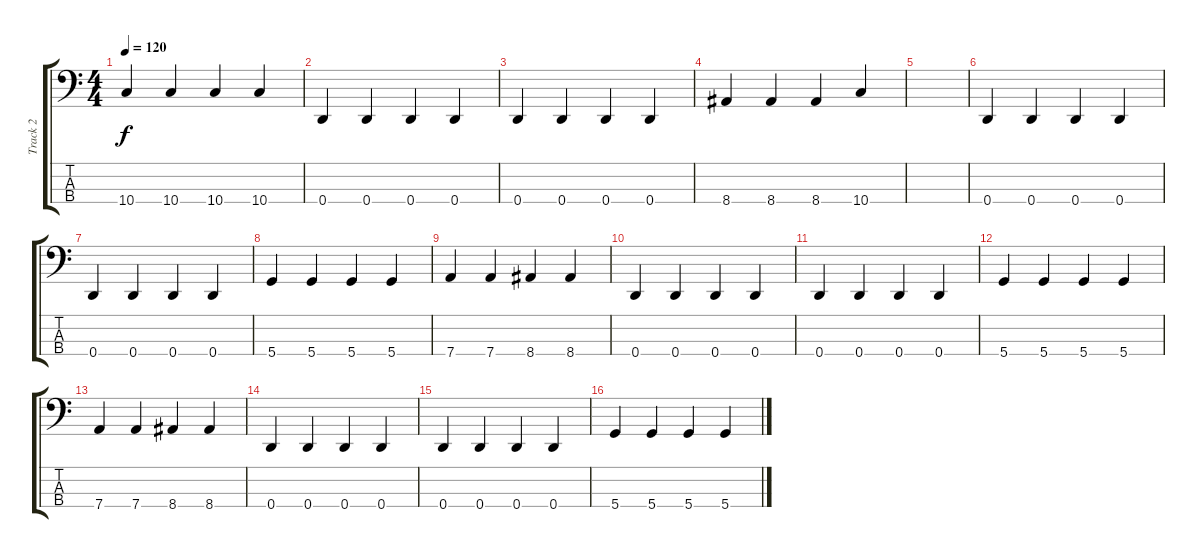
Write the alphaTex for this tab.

\track ("Track 2" "Track 2") {instrument electricbassfinger}
\staff {score tabs}
\tuning (G2 D2 A1 D1) {hide}
\ts (4 4)
\tempo 120
\clef f4
\ks c
10.4.4{dy f} 10.4.4 10.4.4 10.4.4 |
0.4.4 0.4.4 0.4.4 0.4.4 |
0.4.4 0.4.4 0.4.4 0.4.4 |
8.4.4 8.4.4 8.4.4 10.4.4 |
|
0.4.4 0.4.4 0.4.4 0.4.4 |
0.4.4 0.4.4 0.4.4 0.4.4 |
5.4.4 5.4.4 5.4.4 5.4.4 |
7.4.4 7.4.4 8.4.4 8.4.4 |
0.4.4 0.4.4 0.4.4 0.4.4 |
0.4.4 0.4.4 0.4.4 0.4.4 |
5.4.4 5.4.4 5.4.4 5.4.4 |
7.4.4 7.4.4 8.4.4 8.4.4 |
0.4.4 0.4.4 0.4.4 0.4.4 |
0.4.4 0.4.4 0.4.4 0.4.4 |
5.4.4 5.4.4 5.4.4 5.4.4
